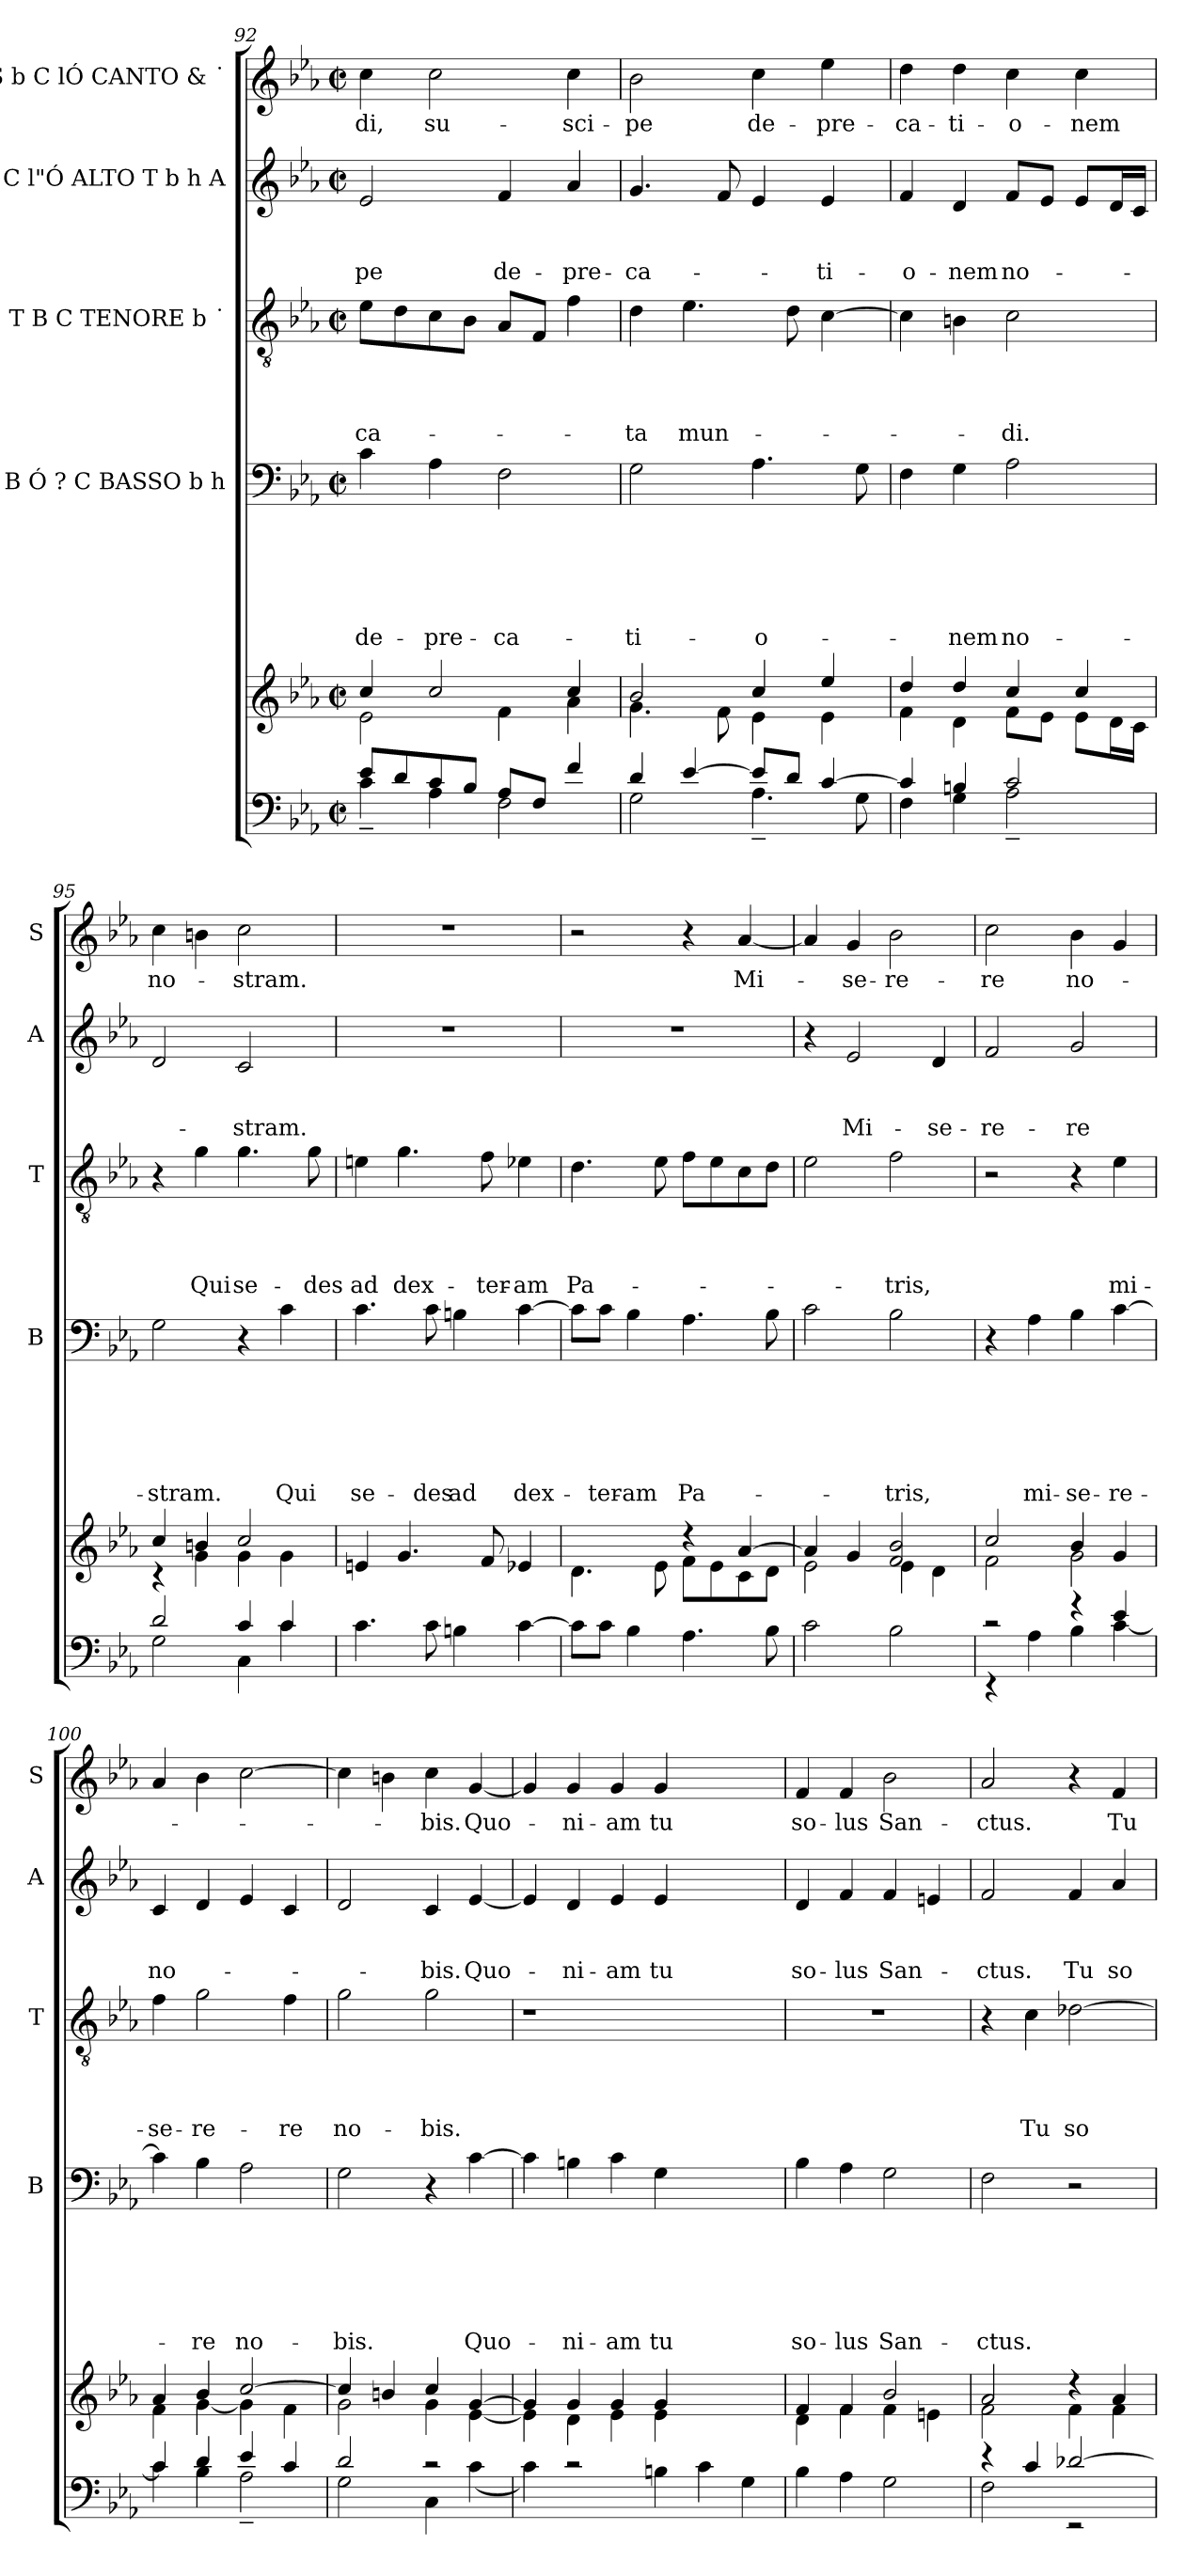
**kern	**kern	**kern	**text	**text	**text	**text	**text	**text	**kern	**text	**text	**text	**text	**kern	**text	**text	**text	**kern	**text
*part6	*part5	*part4	*part4	*part4	*part4	*part4	*part4	*part4	*part3	*part3	*part3	*part3	*part3	*part2	*part2	*part2	*part2	*part1	*part1
*staff6	*staff5	*staff4	*staff4	*staff4	*staff4	*staff4	*staff4	*staff4	*staff3	*staff3	*staff3	*staff3	*staff3	*staff2	*staff2	*staff2	*staff2	*staff1	*staff1
*	*	*I"B Ó ? C BASSO b h	*	*	*	*	*	*	*I"T B C TENORE b ˙	*	*	*	*	*I"C l"Ó ALTO T b h A	*	*	*	*I"S b C lÓ CANTO & ˙	*
*	*	*I'B	*	*	*	*	*	*	*I'T	*	*	*	*	*I'A	*	*	*	*I'S	*
!!LO:PB:g=z
*clefF4	*clefG2	*clefF4	*	*	*	*	*	*	*clefGv2	*	*	*	*	*clefG2	*	*	*	*clefG2	*
*k[b-e-a-]	*k[b-e-a-]	*k[b-e-a-]	*	*	*	*	*	*	*k[b-e-a-]	*	*	*	*	*k[b-e-a-]	*	*	*	*k[b-e-a-]	*
*E-:	*E-:	*E-:	*	*	*	*	*	*	*E-:	*	*	*	*	*E-:	*	*	*	*E-:	*
*M2/2	*M2/2	*M2/2	*	*	*	*	*	*	*M2/2	*	*	*	*	*M2/2	*	*	*	*M2/2	*
*met(c|)	*met(c|)	*met(c|)	*	*	*	*	*	*	*met(c|)	*	*	*	*	*met(c|)	*	*	*	*met(c|)	*
=92	=92	=92	=92	=92	=92	=92	=92	=92	=92	=92	=92	=92	=92	=92	=92	=92	=92	=92	=92
*^	*^	*	*	*	*	*	*	*	*	*	*	*	*	*	*	*	*	*	*
!	!	!	!	!	!	!	!	!	!	!LO:LY:b	!	!	!	!	!LO:LY:b	!	!	!	!LO:LY:b	!	!LO:LY:b
8e-/L	4c~<\	4cc/	2e-\	4c\	.	.	.	.	.	de-	8e-\L	.	.	.	-ca-	2e-/	.	.	-pe	4cc\	-di,
8d/	.	.	.	.	.	.	.	.	.	.	8d\	.	.	.	.	.	.	.	.	.	.
!	!	!	!	!	!	!	!	!	!	!LO:LY:b	!	!	!	!	!	!	!	!	!	!	!LO:LY:b
8c/	4A-\	2cc/	.	4A-\	.	.	.	.	.	-pre-	8c\	.	.	.	.	.	.	.	.	2cc\	su-
8B-/J	.	.	.	.	.	.	.	.	.	.	8B-\J	.	.	.	.	.	.	.	.	.	.
!	!	!	!	!	!	!	!	!	!	!LO:LY:b	!	!	!	!	!	!	!	!	!LO:LY:b	!	!
8A-/L	2F\	.	4f\	2F\	.	.	.	.	.	-ca-	8A-/L	.	.	.	.	4f/	.	.	de-	.	.
8F/J	.	.	.	.	.	.	.	.	.	.	8F/J	.	.	.	.	.	.	.	.	.	.
!	!	!	!	!	!	!	!	!	!	!	!	!	!	!	!	!	!	!	!LO:LY:b	!	!LO:LY:b
4f/	.	4cc/	4a-\	.	.	.	.	.	.	.	4f\	.	.	.	.	4a-/	.	.	-pre-	4cc\	-sci-
=93	=93	=93	=93	=93	=93	=93	=93	=93	=93	=93	=93	=93	=93	=93	=93	=93	=93	=93	=93	=93	=93
!	!	!	!	!	!	!	!	!	!	!LO:LY:b	!	!	!	!	!LO:LY:b	!	!	!	!LO:LY:b	!	!LO:LY:b
4d/	2G\	2b-/	4.g\	2G\	.	.	.	.	.	-ti-	4d\	.	.	.	-ta	4.g/	.	.	-ca-	2b-\	-pe
!	!	!	!	!	!	!	!	!	!	!	!	!	!	!	!LO:LY:b	!	!	!	!	!	!
[>4e-/	.	.	.	.	.	.	.	.	.	.	4.e-\	.	.	.	mun-	.	.	.	.	.	.
.	.	.	8f\	.	.	.	.	.	.	.	.	.	.	.	.	8f/	.	.	.	.	.
!	!	!	!	!	!	!	!	!	!	!LO:LY:b	!	!	!	!	!	!	!	!	!	!	!LO:LY:b
8e-/L]	4.A-~<\	4cc/	4e-\	4.A-\	.	.	.	.	.	-o-	.	.	.	.	.	4e-/	.	.	.	4cc\	de-
8d/J	.	.	.	.	.	.	.	.	.	.	8d\	.	.	.	.	.	.	.	.	.	.
!	!	!	!	!	!	!	!	!	!	!	!	!	!	!	!	!	!	!	!LO:LY:b	!	!LO:LY:b
[>4c/	.	4ee-/	4e-\	.	.	.	.	.	.	.	[>4c\	.	.	.	.	4e-/	.	.	-ti-	4ee-\	-pre-
.	8G\	.	.	8G\	.	.	.	.	.	.	.	.	.	.	.	.	.	.	.	.	.
=94	=94	=94	=94	=94	=94	=94	=94	=94	=94	=94	=94	=94	=94	=94	=94	=94	=94	=94	=94	=94	=94
!	!	!	!	!	!	!	!	!	!	!	!	!	!	!	!	!	!	!	!LO:LY:b	!	!LO:LY:b
4c/]	4F\	4dd/	4f\	4F\	.	.	.	.	.	.	4c\]	.	.	.	.	4f/	.	.	-o-	4dd\	-ca-
!	!	!	!	!	!	!	!	!	!	!LO:LY:b	!	!	!	!	!	!	!	!	!LO:LY:b	!	!LO:LY:b
4Bn/	4G\	4dd/	4d\	4G\	.	.	.	.	.	-nem	4Bn\	.	.	.	.	4d/	.	.	-nem	4dd\	-ti-
!	!	!	!	!	!	!	!	!	!	!LO:LY:b	!	!	!	!	!LO:LY:b	!	!	!	!LO:LY:b	!	!LO:LY:b
2c/	2A-~<\	4cc/	8f\L	2A-\	.	.	.	.	.	no-	2c\	.	.	.	-di.	8f/L	.	.	no-	4cc\	-o-
.	.	.	8e-\J	.	.	.	.	.	.	.	.	.	.	.	.	8e-/J	.	.	.	.	.
!	!	!	!	!	!	!	!	!	!	!	!	!	!	!	!	!	!	!	!	!	!LO:LY:b
.	.	4cc/	8e-\L	.	.	.	.	.	.	.	.	.	.	.	.	8e-/L	.	.	.	4cc\	-nem
.	.	.	16d\L	.	.	.	.	.	.	.	.	.	.	.	.	16d/L	.	.	.	.	.
.	.	.	16c\JJ	.	.	.	.	.	.	.	.	.	.	.	.	16c/JJ	.	.	.	.	.
=95	=95	=95	=95	=95	=95	=95	=95	=95	=95	=95	=95	=95	=95	=95	=95	=95	=95	=95	=95	=95	=95
!	!	!	!	!	!	!	!	!	!	!LO:LY:b	!	!	!	!	!	!	!	!	!	!	!LO:LY:b
2d/	2G\	4cc/	4rc	2G\	.	.	.	.	.	-stram.	4r	.	.	.	.	2d/	.	.	.	4cc\	no-
!	!	!	!	!	!	!	!	!	!	!	!	!	!	!	!LO:LY:b	!	!	!	!	!	!
.	.	4bn/	4g\	.	.	.	.	.	.	.	4g\	.	.	.	Qui	.	.	.	.	4bn\	.
!	!	!	!	!	!	!	!	!	!	!	!	!	!	!	!LO:LY:b	!	!	!	!LO:LY:b	!	!LO:LY:b
4c/	4C\	2cc/	4g\	4r	.	.	.	.	.	.	4.g\	.	.	.	se-	2c/	.	.	-stram.	2cc\	-stram.
!	!	!	!	!	!	!	!	!	!	!LO:LY:b	!	!	!	!	!	!	!	!	!	!	!
4c/	4c\	.	4g\	4c\	.	.	.	.	.	Qui	.	.	.	.	.	.	.	.	.	.	.
!	!	!	!	!	!	!	!	!	!	!	!	!	!	!	!LO:LY:b	!	!	!	!	!	!
.	.	.	.	.	.	.	.	.	.	.	8g\	.	.	.	-des	.	.	.	.	.	.
*v	*v	*	*	*	*	*	*	*	*	*	*	*	*	*	*	*	*	*	*	*	*
*	*v	*v	*	*	*	*	*	*	*	*	*	*	*	*	*	*	*	*	*	*
=96	=96	=96	=96	=96	=96	=96	=96	=96	=96	=96	=96	=96	=96	=96	=96	=96	=96	=96	=96
!	!	!	!	!	!	!	!	!LO:LY:b	!	!	!	!	!LO:LY:b	!	!	!	!	!	!
4.c\	4en/	4.c\	.	.	.	.	.	se-	4en\	.	.	.	ad	1r	.	.	.	1r	.
!	!	!	!	!	!	!	!	!	!	!	!	!	!LO:LY:b	!	!	!	!	!	!
.	4.g/	.	.	.	.	.	.	.	4.g\	.	.	.	dex-	.	.	.	.	.	.
!	!	!	!	!	!	!	!	!LO:LY:b	!	!	!	!	!	!	!	!	!	!	!
8c\	.	8c\	.	.	.	.	.	-des	.	.	.	.	.	.	.	.	.	.	.
!	!	!	!	!	!	!	!	!LO:LY:b	!	!	!	!	!	!	!	!	!	!	!
4Bn\	.	4Bn\	.	.	.	.	.	ad	.	.	.	.	.	.	.	.	.	.	.
!	!	!	!	!	!	!	!	!	!	!	!	!	!LO:LY:b	!	!	!	!	!	!
.	8f/	.	.	.	.	.	.	.	8f\	.	.	.	-ter-	.	.	.	.	.	.
!	!	!	!	!	!	!	!	!LO:LY:b	!	!	!	!	!LO:LY:b	!	!	!	!	!	!
[<4c\	4e-X/	[<4c\	.	.	.	.	.	dex-	4e-X\	.	.	.	-am	.	.	.	.	.	.
!!LO:LB:g=z
=97	=97	=97	=97	=97	=97	=97	=97	=97	=97	=97	=97	=97	=97	=97	=97	=97	=97	=97	=97
*	*^	*	*	*	*	*	*	*	*	*	*	*	*	*	*	*	*	*	*
!	!	!	!	!	!	!	!	!	!	!	!	!	!	!LO:LY:b	!	!	!	!	!	!
8c\L]	2ryy	4.d\	8c\L]	.	.	.	.	.	.	4.d\	.	.	.	Pa-	1r	.	.	.	2r	.
!	!	!	!	!	!	!	!	!	!LO:LY:b	!	!	!	!	!	!	!	!	!	!	!
8c\J	.	.	8c\J	.	.	.	.	.	-ter-	.	.	.	.	.	.	.	.	.	.	.
!	!	!	!	!	!	!	!	!	!LO:LY:b:rj	!	!	!	!	!	!	!	!	!	!	!
4B-\	.	.	4B-\	.	.	.	.	.	-am	.	.	.	.	.	.	.	.	.	.	.
.	.	8e-\	.	.	.	.	.	.	.	8e-\	.	.	.	.	.	.	.	.	.	.
!	!	!	!	!	!	!	!	!	!LO:LY:b	!	!	!	!	!	!	!	!	!	!	!
4.A-\	4rdd	8f\L	4.A-\	.	.	.	.	.	Pa-	8f\L	.	.	.	.	.	.	.	.	4r	.
.	.	8e-\	.	.	.	.	.	.	.	8e-\	.	.	.	.	.	.	.	.	.	.
!	!	!	!	!	!	!	!	!	!	!	!	!	!	!	!	!	!	!	!	!LO:LY:b
.	[>4a-/	8c\	.	.	.	.	.	.	.	8c\	.	.	.	.	.	.	.	.	[<4a-/	Mi-
8B-\	.	8d\J	8B-\	.	.	.	.	.	.	8d\J	.	.	.	.	.	.	.	.	.	.
=98	=98	=98	=98	=98	=98	=98	=98	=98	=98	=98	=98	=98	=98	=98	=98	=98	=98	=98	=98	=98
2c\	4a-/]	2e-\	2c\	.	.	.	.	.	.	2e-\	.	.	.	.	4r	.	.	.	4a-/]	.
!	!	!	!	!	!	!	!	!	!	!	!	!	!	!	!	!	!	!LO:LY:b	!	!LO:LY:b
.	4g/	.	.	.	.	.	.	.	.	.	.	.	.	.	2e-/	.	.	Mi-	4g/	-se-
!	!	!	!	!	!	!	!	!	!LO:LY:b	!	!	!	!	!LO:LY:b	!	!	!	!	!	!LO:LY:b
2B-\	(2f/ 2b-/	4e-\	2B-\	.	.	.	.	.	-tris,	2f\	.	.	.	-tris,	.	.	.	.	2b-\	-re-
!	!	!	!	!	!	!	!	!	!	!	!	!	!	!	!	!	!	!LO:LY:b	!	!
.	.	4d\	.	.	.	.	.	.	.	.	.	.	.	.	4d/	.	.	-se-	.	.
=99	=99	=99	=99	=99	=99	=99	=99	=99	=99	=99	=99	=99	=99	=99	=99	=99	=99	=99	=99	=99
*^	*	*	*	*	*	*	*	*	*	*	*	*	*	*	*	*	*	*	*	*
!	!	!	!	!	!	!	!	!	!	!	!	!	!	!	!	!	!	!	!LO:LY:b	!	!LO:LY:b
2rc	4rEE	2cc/	2f\	4r	.	.	.	.	.	.	2r	.	.	.	.	2f/	.	.	-re-	2cc\	-re
!	!	!	!	!	!	!	!	!	!	!LO:LY:b	!	!	!	!	!	!	!	!	!	!	!
.	4A-\	.	.	4A-\	.	.	.	.	.	mi-	.	.	.	.	.	.	.	.	.	.	.
!	!	!	!	!	!	!	!	!	!	!LO:LY:b	!	!	!	!	!	!	!	!	!LO:LY:b	!	!LO:LY:b
4rg	4B-\	4b-/	2g\	4B-\	.	.	.	.	.	-se-	4r	.	.	.	.	2g/	.	.	-re	4b-\	no-
!	!	!	!	!	!	!	!	!	!	!LO:LY:b	!	!	!	!	!LO:LY:b	!	!	!	!	!	!
4e-/	[<4c\	4g/	.	[>4c\	.	.	.	.	.	-re-	4e-\	.	.	.	mi-	.	.	.	.	4g/	.
=100	=100	=100	=100	=100	=100	=100	=100	=100	=100	=100	=100	=100	=100	=100	=100	=100	=100	=100	=100	=100	=100
!	!	!	!	!	!	!	!	!	!	!	!	!	!	!	!LO:LY:b	!	!	!	!LO:LY:b	!	!
4c/	4c\]	4a-/	4f\	4c\]	.	.	.	.	.	.	4f\	.	.	.	-se-	4c/	.	.	no-	4a-/	.
!	!	!	!	!	!	!	!	!	!	!LO:LY:b	!	!	!	!	!LO:LY:b	!	!	!	!	!	!
4d/	4B-\	4b-/	[<4g\	4B-\	.	.	.	.	.	-re	2g\	.	.	.	-re-	4d/	.	.	.	4b-\	.
!	!	!	!	!	!	!	!	!	!	!LO:LY:b	!	!	!	!	!	!	!	!	!	!	!
4e-/	2A-~<\	[>2cc/	4g\]	2A-\	.	.	.	.	.	no-	.	.	.	.	.	4e-/	.	.	.	[>2cc\	.
!	!	!	!	!	!	!	!	!	!	!	!	!	!	!	!LO:LY:b	!	!	!	!	!	!
4c/	.	.	4f\	.	.	.	.	.	.	.	4f\	.	.	.	-re	4c/	.	.	.	.	.
=101	=101	=101	=101	=101	=101	=101	=101	=101	=101	=101	=101	=101	=101	=101	=101	=101	=101	=101	=101	=101	=101
!	!	!	!	!	!	!	!	!	!	!LO:LY:b	!	!	!	!	!LO:LY:b	!	!	!	!	!	!
2d/	2G\	4cc/]	2g\	2G\	.	.	.	.	.	-bis.	2g\	.	.	.	no-	2d/	.	.	.	4cc\]	.
.	.	4bn/	.	.	.	.	.	.	.	.	.	.	.	.	.	.	.	.	.	4bn\	.
!	!	!	!	!	!	!	!	!	!	!	!	!	!	!	!LO:LY:b	!	!	!	!LO:LY:b	!	!LO:LY:b
2rc	4C\	4cc/	4g\	4r	.	.	.	.	.	.	2g\	.	.	.	-bis.	4c/	.	.	-bis.	4cc\	-bis.
!	!	!	!	!	!	!	!	!	!	!LO:LY:b	!	!	!	!	!	!	!	!	!LO:LY:b	!	!LO:LY:b
.	(<4c\	[>4g/	[>4e-\	[>4c\	.	.	.	.	.	Quo-	.	.	.	.	.	[>4e-/	.	.	Quo-	[>4g/	Quo-
*v	*v	*	*	*	*	*	*	*	*	*	*	*	*	*	*	*	*	*	*	*	*
!!LO:PB:g=z
=102	=102	=102	=102	=102	=102	=102	=102	=102	=102	=102	=102	=102	=102	=102	=102	=102	=102	=102	=102	=102
4c\)	4g/]	4e-\]	4c\]	.	.	.	.	.	.	1r	.	.	.	.	4e-/]	.	.	.	4g/]	.
!	!	!	!	!	!	!	!	!	!LO:LY:b	!	!	!	!	!	!	!	!	!LO:LY:b	!	!LO:LY:b
2rc	4g/	4d\	4Bn\	.	.	.	.	.	-ni-	.	.	.	.	.	4d/	.	.	-ni-	4g/	-ni-
!	!	!	!	!	!	!	!	!	!LO:LY:b	!	!	!	!	!	!	!	!	!LO:LY:b	!	!LO:LY:b
.	4g/	4e-\	4c\	.	.	.	.	.	-am	.	.	.	.	.	4e-/	.	.	-am	4g/	-am
!	!	!	!	!	!	!	!	!	!LO:LY:b	!	!	!	!	!	!	!	!	!LO:LY:b	!	!LO:LY:b
4Bn\	4g/	4e-\	4G\	.	.	.	.	.	tu	.	.	.	.	.	4e-/	.	.	tu	4g/	tu
4c\	2ryy	2ryy	2ryy	.	.	.	.	.	.	2ryy	.	.	.	.	2ryy	.	.	.	2ryy	.
4G\	.	.	.	.	.	.	.	.	.	.	.	.	.	.	.	.	.	.	.	.
=103	=103	=103	=103	=103	=103	=103	=103	=103	=103	=103	=103	=103	=103	=103	=103	=103	=103	=103	=103	=103
!	!	!	!	!	!	!	!	!	!LO:LY:b	!	!	!	!	!	!	!	!	!LO:LY:b	!	!LO:LY:b
4B-\	4f/	4d\	4B-\	.	.	.	.	.	so-	1r	.	.	.	.	4d/	.	.	so-	4f/	so-
!	!	!	!	!	!	!	!	!	!LO:LY:b	!	!	!	!	!	!	!	!	!LO:LY:b	!	!LO:LY:b
4A-\	4f/	4f\	4A-\	.	.	.	.	.	-lus	.	.	.	.	.	4f/	.	.	-lus	4f/	-lus
!	!	!	!	!	!	!	!	!	!LO:LY:b	!	!	!	!	!	!	!	!	!LO:LY:b	!	!LO:LY:b
2G\	2b-/	4f\	2G\	.	.	.	.	.	San-	.	.	.	.	.	4f/	.	.	San-	2b-\	San-
.	.	4en\	.	.	.	.	.	.	.	.	.	.	.	.	4en/	.	.	.	.	.
=104	=104	=104	=104	=104	=104	=104	=104	=104	=104	=104	=104	=104	=104	=104	=104	=104	=104	=104	=104	=104
*^	*	*	*	*	*	*	*	*	*	*	*	*	*	*	*	*	*	*	*	*
!	!	!	!	!	!	!	!	!	!	!LO:LY:b	!	!	!	!	!	!	!	!	!LO:LY:b	!	!LO:LY:b
4re	2F\	2a-/	2f\	2F\	.	.	.	.	.	-ctus.	4r	.	.	.	.	2f/	.	.	-ctus.	2a-/	-ctus.
!	!	!	!	!	!	!	!	!	!	!	!	!	!	!	!LO:LY:b	!	!	!	!	!	!
4c/	.	.	.	.	.	.	.	.	.	.	4c\	.	.	.	Tu	.	.	.	.	.	.
!	!	!	!	!	!	!	!	!	!	!	!	!	!	!	!LO:LY:b	!	!	!	!LO:LY:b	!	!
[>2d-X/	2rEE	4rdd	4f\	2r	.	.	.	.	.	.	[>2d-X\	.	.	.	so-	4f/	.	.	Tu	4r	.
!	!	!	!	!	!	!	!	!	!	!	!	!	!	!	!	!	!	!	!LO:LY:b	!	!LO:LY:b
.	.	4a-/	4f\	.	.	.	.	.	.	.	.	.	.	.	.	4a-/	.	.	so-	4f/	Tu
*v	*v	*	*	*	*	*	*	*	*	*	*	*	*	*	*	*	*	*	*	*	*
*	*v	*v	*	*	*	*	*	*	*	*	*	*	*	*	*	*	*	*	*	*
=	=	=	=	=	=	=	=	=	=	=	=	=	=	=	=	=	=	=	=
*-	*-	*-	*-	*-	*-	*-	*-	*-	*-	*-	*-	*-	*-	*-	*-	*-	*-	*-	*-
